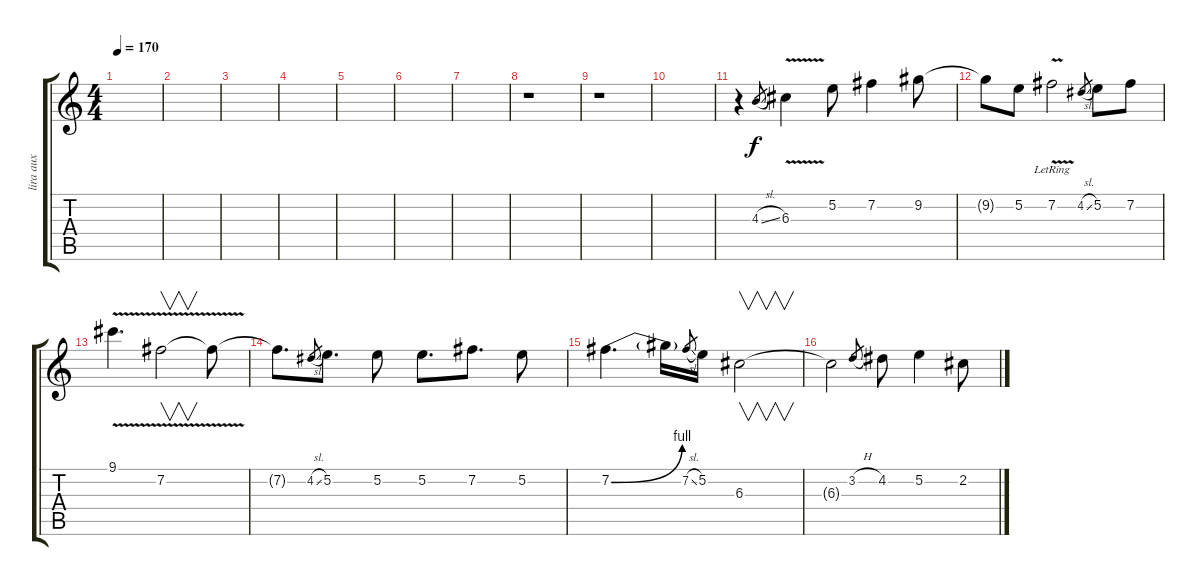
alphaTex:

\track ("lira aux" "lira aux") {instrument distortionguitar}
\staff {score tabs}
\tuning (E4 B3 G3 D3 A2 E2) {hide}
\ts (4 4)
\tempo 170
\clef g2
\ks c
|
|
|
|
|
|
|
r.1 |
r.1 |
|
r.4 4.3{sl}.8{gr} 6.3{v}.4 5.2.8 7.2.4 9.2.8 |
9.2{t}.8 5.2.8 7.2{v lr}.2 4.2{sl}.8{gr} 5.2.8 7.2.8 |
9.1{v}.4{d} 7.2{v}.2{v} 7.2{t}.8 |
7.2{t}.8{d} 4.2{sl}.8{gr} 5.2.8{d} 5.2.8 5.2.8{d} 7.2.8{d} 5.2.8 |
7.2{be (bend 0 0 60 4)}.4{d} 7.2{t}.16 7.2{sl}.8{gr} 5.2.16 6.3.2{v} |
6.3{t}.2 3.2{h}.8{gr} 4.2.8 5.2.4 2.2.8
